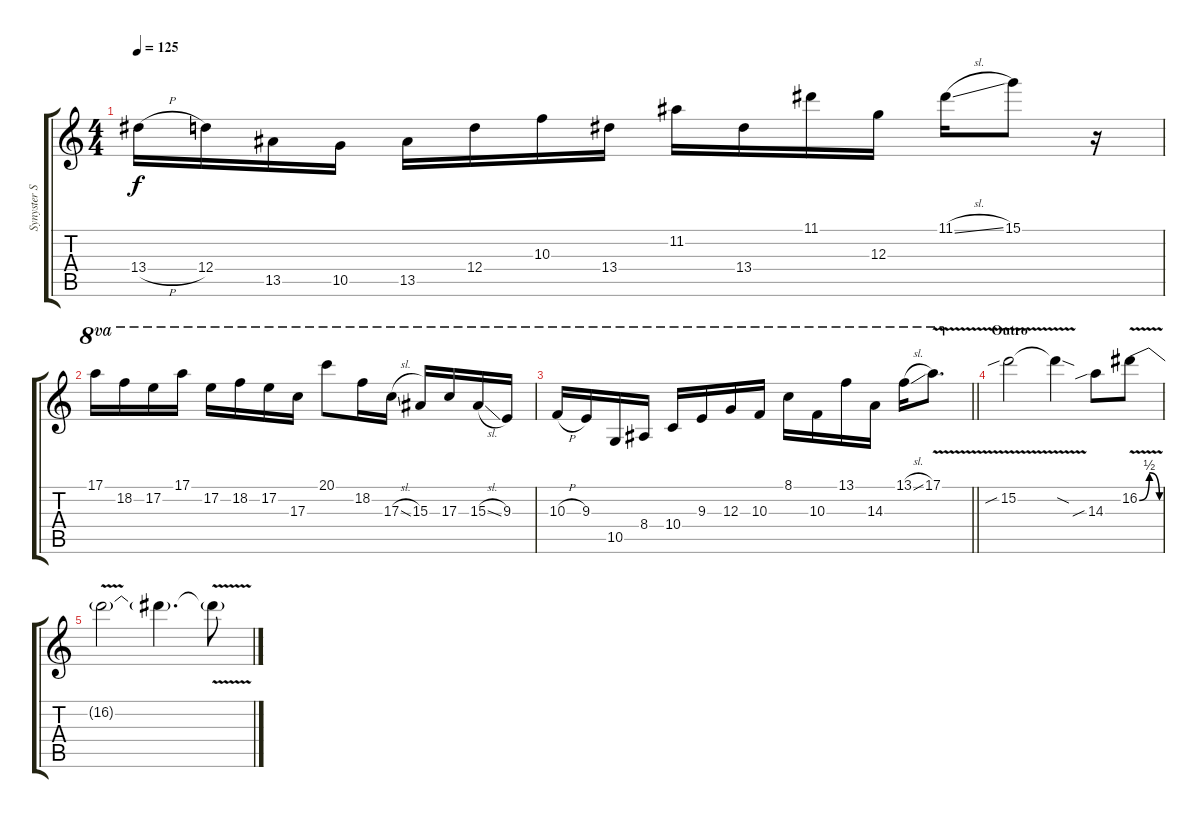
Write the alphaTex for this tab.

\track ("Synyster Solo" "Synyster S") {instrument distortionguitar}
\staff {score tabs}
\tuning (E4 B3 G3 D3 A2 D2) {hide}
\ts (4 4)
\tempo 125
\clef g2
\ks c
13.4{h}.16{dy f} 12.4.16 13.5.16 10.5.16 13.5.16 12.4.16 10.3.16 13.4.16 11.2.16 13.4.16 11.1.16 12.3.16 11.1{sl}.16 15.1.8 r.16 |
17.1.16{ot 8va} 18.2.16{ot 8va} 17.2.16{ot 8va} 17.1.16{ot 8va} 17.2.16{ot 8va} 18.2.16{ot 8va} 17.2.16{ot 8va} 17.3.16{ot 8va} 20.1.8{ot 8va} 18.2.16{ot 8va} 17.3{sl}.16{ot 8va} 15.3.16{ot 8va} 17.3.16{ot 8va} 15.3{sl}.16{ot 8va} 9.3.16{ot 8va} |
\barLineRight lightlight
10.3{h}.16{ot 8va} 9.3.16{ot 8va} 10.5.16{ot 8va} 8.4.16{ot 8va} 10.4.16{ot 8va} 9.3.16{ot 8va} 12.3.16{ot 8va} 10.3.16{ot 8va} 8.1.16{ot 8va} 10.3.16{ot 8va} 13.1.16{ot 8va} 14.3.16{ot 8va} 13.1{sl}.16{ot 8va} 17.1{v}.8{d ot 8va} |
\section ("" "Outro")
15.2{v sib}.2 15.2{sod t}.4 14.3{sib}.8 16.2{be (bendrelease 0 0 15 2 47 2 60 0) v}.8 |
16.2{t}.2 16.2{t}.4{d} 16.2{v t}.8
